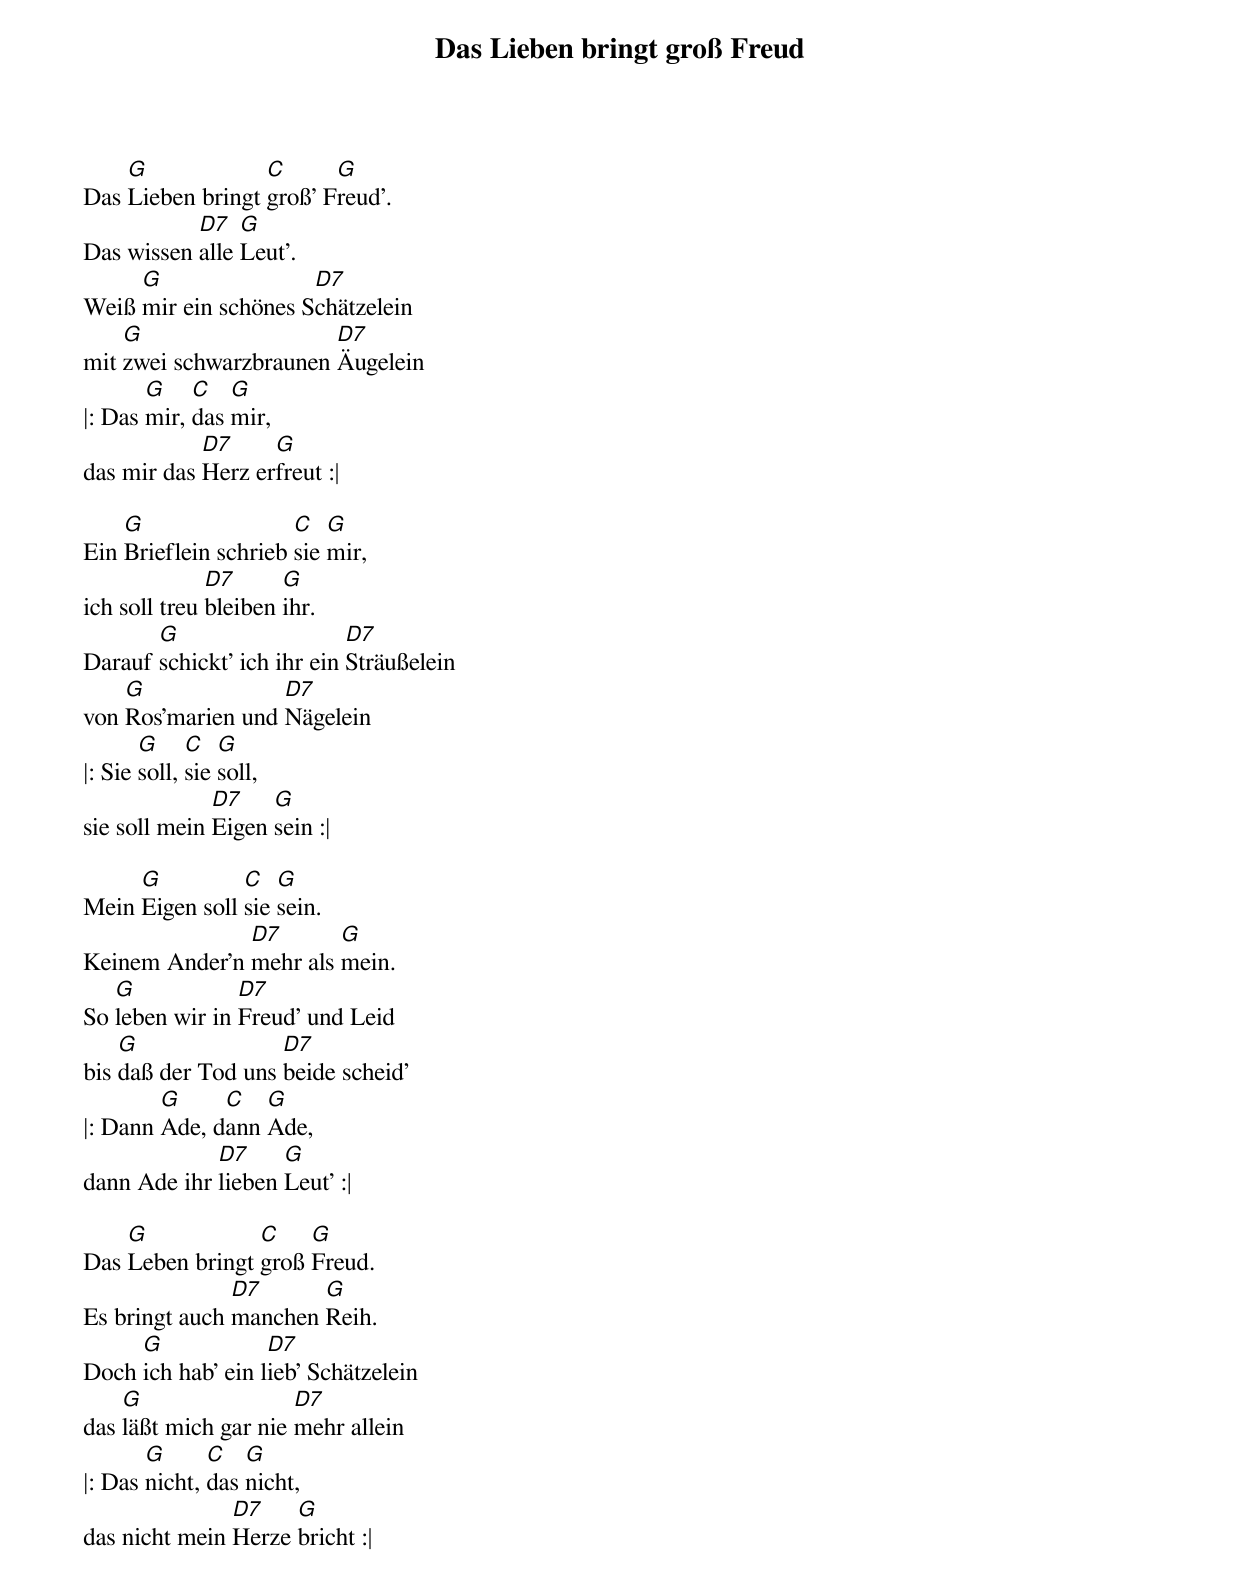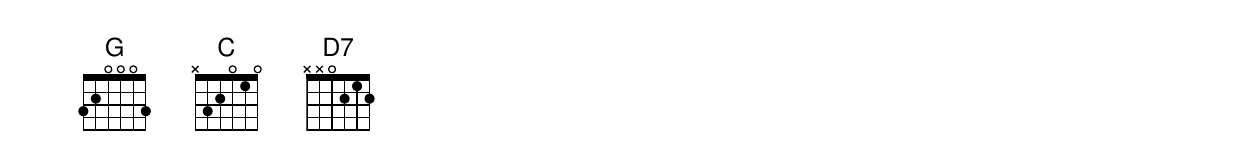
Das Lieben bringt groß Freud

    G             C      G
Das Lieben bringt groß' Freud'.
           D7   G
Das wissen alle Leut'.
     G                D7
Weiß mir ein schönes Schätzelein
    G                   D7
mit zwei schwarzbraunen Äugelein
       G    C   G
|: Das mir, das mir,
            D7     G
das mir das Herz erfreut :|

    G                 C   G
Ein Brieflein schrieb sie mir,
              D7      G
ich soll treu bleiben ihr.
       G                    D7
Darauf schickt' ich ihr ein Sträußelein
    G              D7
von Ros'marien und Nägelein
       G     C   G
|: Sie soll, sie soll,
              D7    G
sie soll mein Eigen sein :|

     G          C   G
Mein Eigen soll sie sein.
               D7       G
Keinem Ander'n mehr als mein.
   G            D7
So leben wir in Freud' und Leid
    G               D7
bis daß der Tod uns beide scheid'
        G     C   G
|: Dann Ade, dann Ade,
             D7     G
dann Ade ihr lieben Leut' :|

    G            C    G
Das Leben bringt groß Freud.
               D7      G
Es bringt auch manchen Reih.
     G             D7
Doch ich hab' ein lieb' Schätzelein
    G                 D7
das läßt mich gar nie mehr allein
       G      C   G
|: Das nicht, das nicht,
               D7    G
das nicht mein Herze bricht :|
